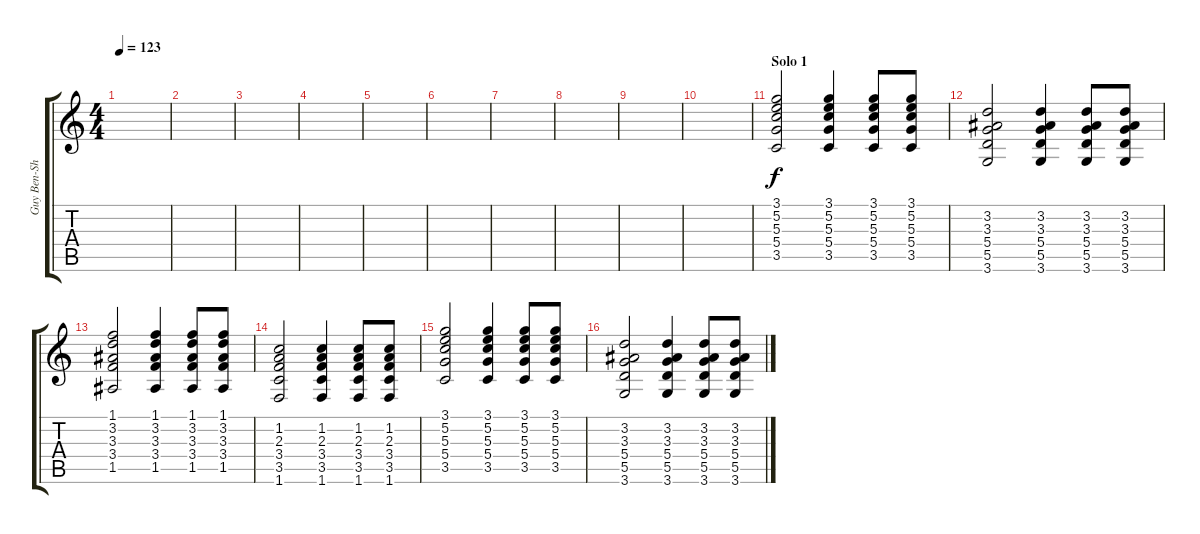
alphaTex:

\track ("Guy Ben-Shitrit" "Guy Ben-Sh") {instrument acousticguitarsteel}
\staff {score tabs}
\tuning (E4 B3 G3 D3 A2 E2) {hide}
\ts (4 4)
\tempo 123
\clef g2
\ks c
|
|
|
|
|
|
|
|
|
|
\section ("" "Solo 1")
(3.1 5.2 5.3 5.4 3.5).2 (3.1 5.2 5.3 5.4 3.5).4 (3.1 5.2 5.3 5.4 3.5).8 (3.1 5.2 5.3 5.4 3.5).8 |
(3.2 3.3 5.4 5.5 3.6).2 (3.2 3.3 5.4 5.5 3.6).4 (3.2 3.3 5.4 5.5 3.6).8 (3.2 3.3 5.4 5.5 3.6).8 |
(1.1 3.2 3.3 3.4 1.5).2 (1.1 3.2 3.3 3.4 1.5).4 (1.1 3.2 3.3 3.4 1.5).8 (1.1 3.2 3.3 3.4 1.5).8 |
(1.2 2.3 3.4 3.5 1.6).2 (1.2 2.3 3.4 3.5 1.6).4 (1.2 2.3 3.4 3.5 1.6).8 (1.2 2.3 3.4 3.5 1.6).8 |
(3.1 5.2 5.3 5.4 3.5).2 (3.1 5.2 5.3 5.4 3.5).4 (3.1 5.2 5.3 5.4 3.5).8 (3.1 5.2 5.3 5.4 3.5).8 |
(3.2 3.3 5.4 5.5 3.6).2 (3.2 3.3 5.4 5.5 3.6).4 (3.2 3.3 5.4 5.5 3.6).8 (3.2 3.3 5.4 5.5 3.6).8
